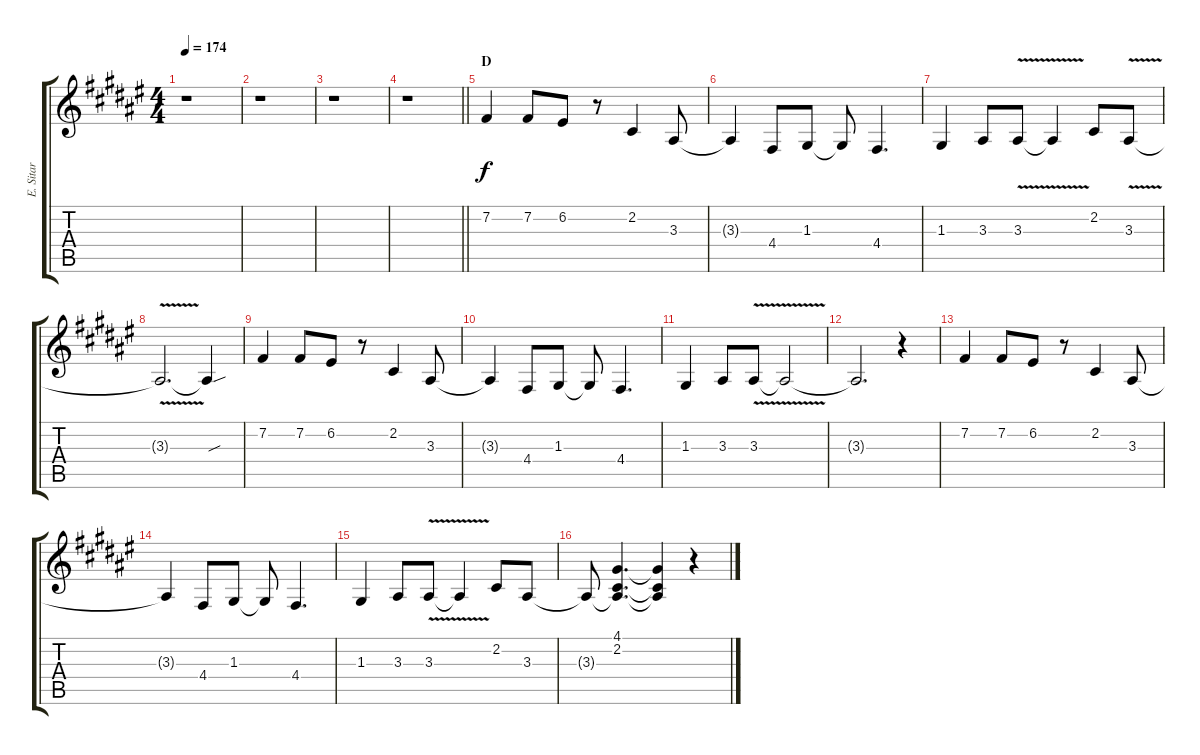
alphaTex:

\track ("E. Sitar" "E. Sitar") {instrument sitar}
\staff {score tabs}
\tuning (E4 B3 G3 D3 A2 E2) {hide}
\ts (4 4)
\tempo 174
\clef g2
\ks f#
r.1{dy f} |
r.1 |
r.1 |
\barLineRight lightlight
r.1 |
\section ("" "D")
7.2.4 7.2.8 6.2.8 r.8 2.2.4 3.3.8 |
3.3{t}.4 4.4.8 1.3.8 1.3{t}.8 4.4.4{d} |
1.3.4 3.3.8 3.3{v}.8 3.3{t}.4 2.2.8 3.3{v}.8 |
3.3{t}.2{d} 3.3{sou t}.4 |
7.2.4 7.2.8 6.2.8 r.8 2.2.4 3.3.8 |
3.3{t}.4 4.4.8 1.3.8 1.3{t}.8 4.4.4{d} |
1.3.4 3.3.8 3.3{v}.8 3.3{t}.2 |
3.3{t}.2{d} r.4 |
7.2.4 7.2.8 6.2.8 r.8 2.2.4 3.3.8 |
3.3{t}.4 4.4.8 1.3.8 1.3{t}.8 4.4.4{d} |
1.3.4 3.3.8 3.3{v}.8 3.3{t}.4 2.2.8 3.3.8 |
3.3{t}.8 (4.1 2.2 3.3{t}).4{d} (4.1{t} 2.2{t} 3.3{t}).4 r.4
